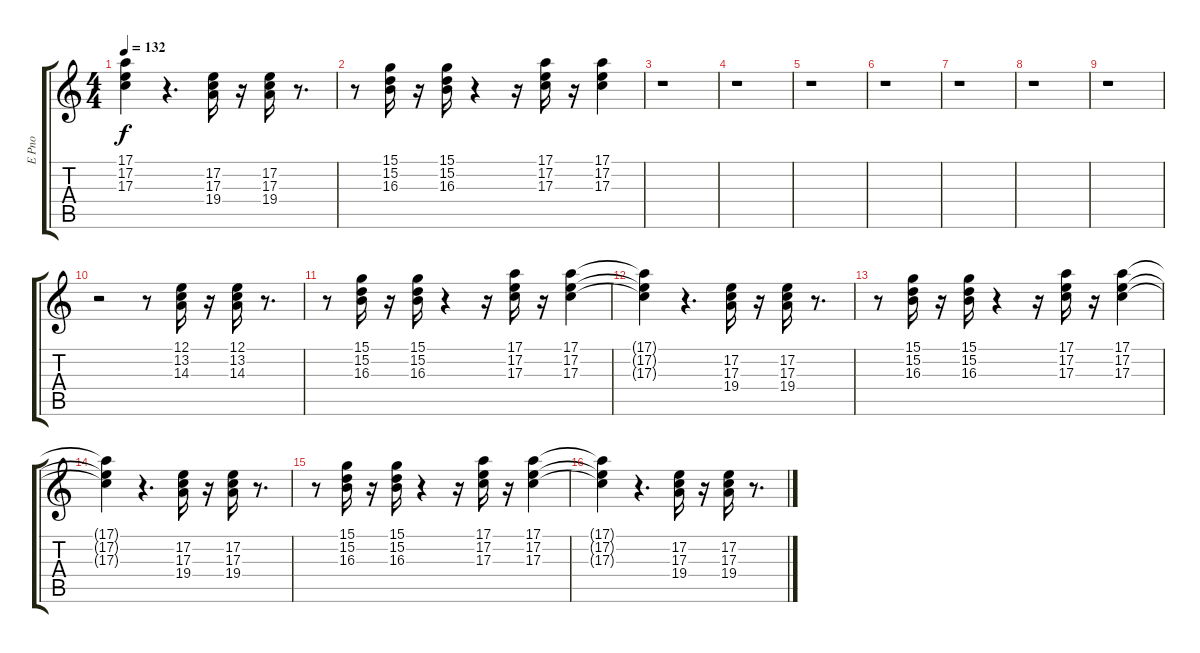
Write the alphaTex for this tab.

\track ("E Pno" "E Pno") {instrument honkytonkpiano}
\staff {score tabs}
\tuning (E4 B3 G3 D3 A2 E2) {hide}
\ts (4 4)
\tempo 132
\clef g2
\ks c
(17.1{t} 17.2{t} 17.3{t}).4{dy f} r.4{d} (17.2 17.3 19.4).16 r.16 (17.2 17.3 19.4).16 r.8{d} |
r.8 (15.1 15.2 16.3).16 r.16 (15.1 15.2 16.3).16 r.4 r.16 (17.1 17.2 17.3).16 r.16 (17.1 17.2 17.3).4 |
r.1 |
r.1 |
r.1 |
r.1 |
r.1 |
r.1 |
r.1 |
r.2 r.8 (12.1 13.2 14.3).16 r.16 (12.1 13.2 14.3).16 r.8{d} |
r.8 (15.1 15.2 16.3).16 r.16 (15.1 15.2 16.3).16 r.4 r.16 (17.1 17.2 17.3).16 r.16 (17.1 17.2 17.3).4 |
(17.1{t} 17.2{t} 17.3{t}).4 r.4{d} (17.2 17.3 19.4).16 r.16 (17.2 17.3 19.4).16 r.8{d} |
r.8 (15.1 15.2 16.3).16 r.16 (15.1 15.2 16.3).16 r.4 r.16 (17.1 17.2 17.3).16 r.16 (17.1 17.2 17.3).4 |
(17.1{t} 17.2{t} 17.3{t}).4 r.4{d} (17.2 17.3 19.4).16 r.16 (17.2 17.3 19.4).16 r.8{d} |
r.8 (15.1 15.2 16.3).16 r.16 (15.1 15.2 16.3).16 r.4 r.16 (17.1 17.2 17.3).16 r.16 (17.1 17.2 17.3).4 |
(17.1{t} 17.2{t} 17.3{t}).4 r.4{d} (17.2 17.3 19.4).16 r.16 (17.2 17.3 19.4).16 r.8{d}
